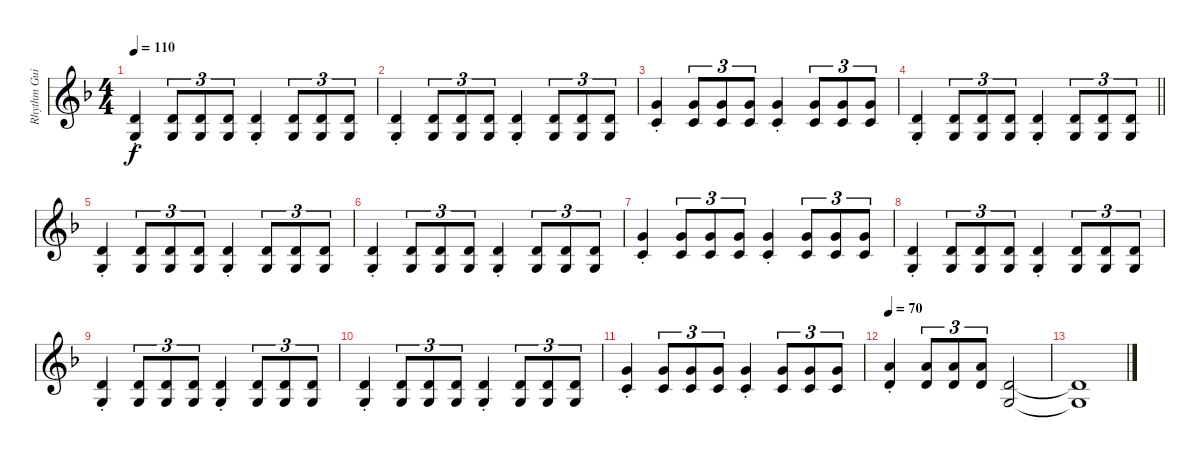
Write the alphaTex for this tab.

\track ("Rhythm Guitar" "Rhythm Gui") {instrument acousticguitarsteel}
\staff {score}
\tuning (E4 B3 G3 D3 A2 E2) {hide}
\ts (4 4)
\tempo 110
\clef g2
\ks f
(5.5{st} 3.6{st}).4{dy f} (5.5 3.6).8{tu (3 2)} (5.5 3.6).8{tu (3 2)} (5.5 3.6).8{tu (3 2)} (5.5{st} 3.6{st}).4 (5.5 3.6).8{tu (3 2)} (5.5 3.6).8{tu (3 2)} (5.5 3.6).8{tu (3 2)} |
(5.5{st} 3.6{st}).4 (5.5 3.6).8{tu (3 2)} (5.5 3.6).8{tu (3 2)} (5.5 3.6).8{tu (3 2)} (5.5{st} 3.6{st}).4 (5.5 3.6).8{tu (3 2)} (5.5 3.6).8{tu (3 2)} (5.5 3.6).8{tu (3 2)} |
(5.4{st} 3.5{st}).4 (5.4 3.5).8{tu (3 2)} (5.4 3.5).8{tu (3 2)} (5.4 3.5).8{tu (3 2)} (5.4{st} 3.5{st}).4 (5.4 3.5).8{tu (3 2)} (5.4 3.5).8{tu (3 2)} (5.4 3.5).8{tu (3 2)} |
\barLineRight lightlight
(5.5{st} 3.6{st}).4 (5.5 3.6).8{tu (3 2)} (5.5 3.6).8{tu (3 2)} (5.5 3.6).8{tu (3 2)} (5.5{st} 3.6{st}).4 (5.5 3.6).8{tu (3 2)} (5.5 3.6).8{tu (3 2)} (5.5 3.6).8{tu (3 2)} |
\section ("" "")
(5.5{st} 3.6{st}).4 (5.5 3.6).8{tu (3 2)} (5.5 3.6).8{tu (3 2)} (5.5 3.6).8{tu (3 2)} (5.5{st} 3.6{st}).4 (5.5 3.6).8{tu (3 2)} (5.5 3.6).8{tu (3 2)} (5.5 3.6).8{tu (3 2)} |
(5.5{st} 3.6{st}).4 (5.5 3.6).8{tu (3 2)} (5.5 3.6).8{tu (3 2)} (5.5 3.6).8{tu (3 2)} (5.5{st} 3.6{st}).4 (5.5 3.6).8{tu (3 2)} (5.5 3.6).8{tu (3 2)} (5.5 3.6).8{tu (3 2)} |
(5.4{st} 3.5{st}).4 (5.4 3.5).8{tu (3 2)} (5.4 3.5).8{tu (3 2)} (5.4 3.5).8{tu (3 2)} (5.4{st} 3.5{st}).4 (5.4 3.5).8{tu (3 2)} (5.4 3.5).8{tu (3 2)} (5.4 3.5).8{tu (3 2)} |
(5.5{st} 3.6{st}).4 (5.5 3.6).8{tu (3 2)} (5.5 3.6).8{tu (3 2)} (5.5 3.6).8{tu (3 2)} (5.5{st} 3.6{st}).4 (5.5 3.6).8{tu (3 2)} (5.5 3.6).8{tu (3 2)} (5.5 3.6).8{tu (3 2)} |
(5.5{st} 3.6{st}).4 (5.5 3.6).8{tu (3 2)} (5.5 3.6).8{tu (3 2)} (5.5 3.6).8{tu (3 2)} (5.5{st} 3.6{st}).4 (5.5 3.6).8{tu (3 2)} (5.5 3.6).8{tu (3 2)} (5.5 3.6).8{tu (3 2)} |
(5.5{st} 3.6{st}).4 (5.5 3.6).8{tu (3 2)} (5.5 3.6).8{tu (3 2)} (5.5 3.6).8{tu (3 2)} (5.5{st} 3.6{st}).4 (5.5 3.6).8{tu (3 2)} (5.5 3.6).8{tu (3 2)} (5.5 3.6).8{tu (3 2)} |
(5.4{st} 3.5{st}).4 (5.4 3.5).8{tu (3 2)} (5.4 3.5).8{tu (3 2)} (5.4 3.5).8{tu (3 2)} (5.4{st} 3.5{st}).4 (5.4 3.5).8{tu (3 2)} (5.4 3.5).8{tu (3 2)} (5.4 3.5).8{tu (3 2)} |
\tempo 70
(7.4{st} 5.5{st}).4 (7.4 5.5).8{tu (3 2)} (7.4 5.5).8{tu (3 2)} (7.4 5.5).8{tu (3 2)} (5.5 3.6).2 |
(5.5{t} 3.6{t}).1
